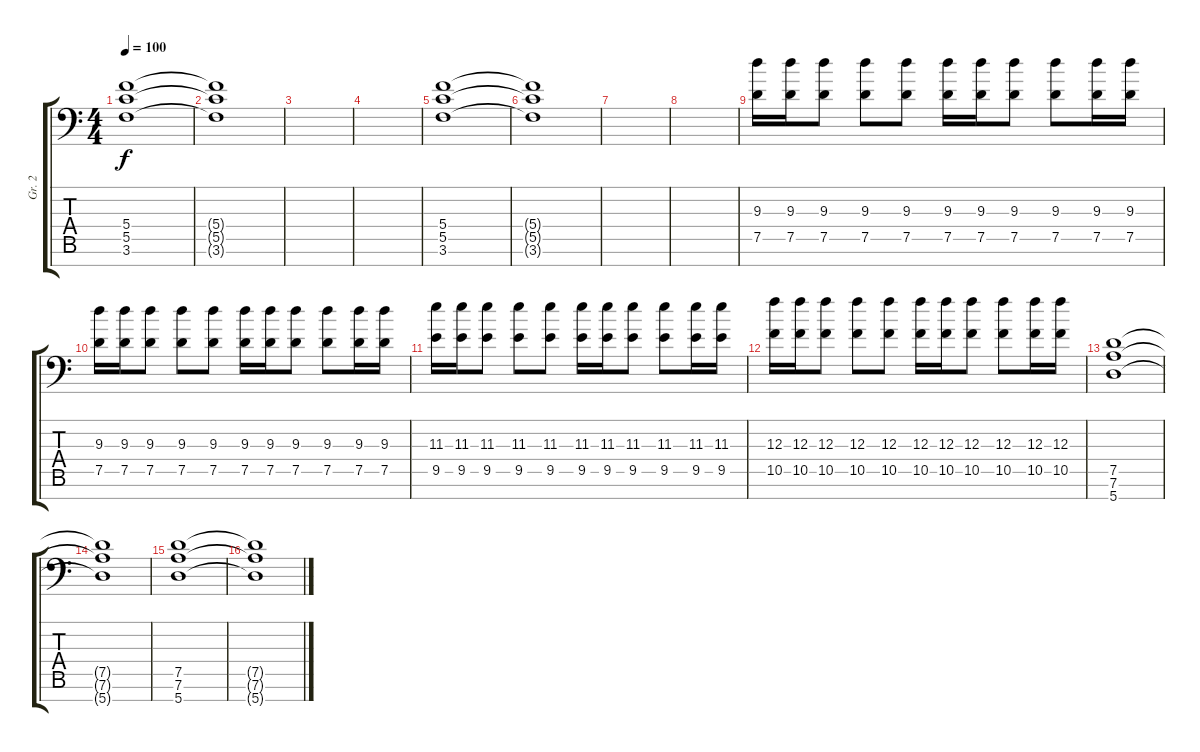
\track ("Gr. 2" "Gr. 2") {instrument overdrivenguitar}
\staff {score tabs}
\tuning (D4 A3 F3 C3 G2 D2 A1) {hide}
\ts (4 4)
\tempo 100
\clef f4
\ks c
(5.4 5.5 3.6).1{dy f} |
(5.4{t} 5.5{t} 3.6{t}).1 |
|
|
(5.4 5.5 3.6).1 |
(5.4{t} 5.5{t} 3.6{t}).1 |
|
|
(9.3 7.5).16{volume 9} (9.3 7.5).16 (9.3 7.5).8 (9.3 7.5).8 (9.3 7.5).8 (9.3 7.5).16 (9.3 7.5).16 (9.3 7.5).8 (9.3 7.5).8 (9.3 7.5).16 (9.3 7.5).16 |
(9.3 7.5).16 (9.3 7.5).16 (9.3 7.5).8 (9.3 7.5).8 (9.3 7.5).8 (9.3 7.5).16 (9.3 7.5).16 (9.3 7.5).8 (9.3 7.5).8 (9.3 7.5).16 (9.3 7.5).16 |
(11.3 9.5).16 (11.3 9.5).16 (11.3 9.5).8 (11.3 9.5).8 (11.3 9.5).8 (11.3 9.5).16 (11.3 9.5).16 (11.3 9.5).8 (11.3 9.5).8 (11.3 9.5).16 (11.3 9.5).16 |
(12.3 10.5).16 (12.3 10.5).16 (12.3 10.5).8 (12.3 10.5).8 (12.3 10.5).8 (12.3 10.5).16 (12.3 10.5).16 (12.3 10.5).8 (12.3 10.5).8 (12.3 10.5).16 (12.3 10.5).16 |
(7.5 7.6 5.7).1 |
(7.5{t} 7.6{t} 5.7{t}).1 |
(7.5 7.6 5.7).1 |
(7.5{t} 7.6{t} 5.7{t}).1
